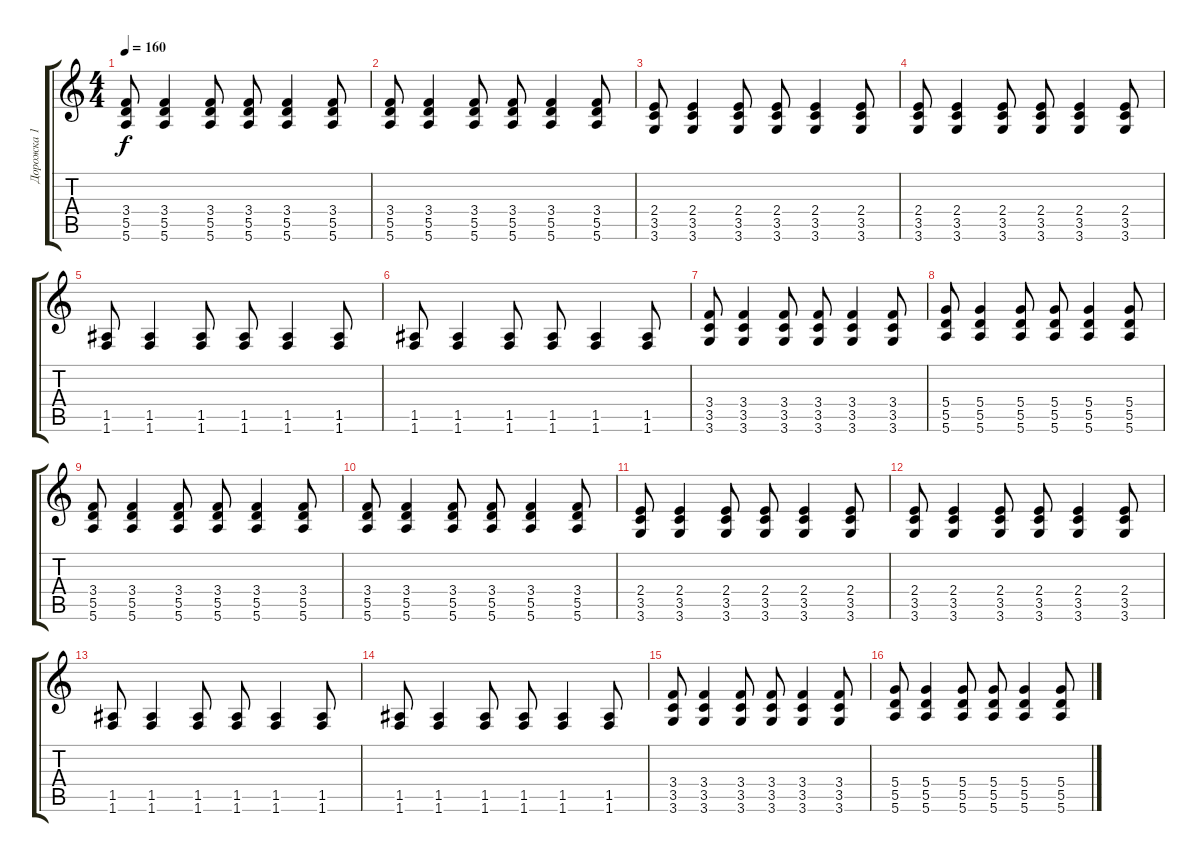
\track ("Дорожка 1" "Дорожка 1") {instrument overdrivenguitar}
\staff {score tabs}
\tuning (E4 B3 G3 D3 A2 E2) {hide}
\ts (4 4)
\tempo 160
\clef g2
\ks c
(3.4 5.5 5.6).8{dy f} (3.4 5.5 5.6).4 (3.4 5.5 5.6).8 (3.4 5.5 5.6).8 (3.4 5.5 5.6).4 (3.4 5.5 5.6).8 |
(3.4 5.5 5.6).8 (3.4 5.5 5.6).4 (3.4 5.5 5.6).8 (3.4 5.5 5.6).8 (3.4 5.5 5.6).4 (3.4 5.5 5.6).8 |
(2.4 3.5 3.6).8 (2.4 3.5 3.6).4 (2.4 3.5 3.6).8 (2.4 3.5 3.6).8 (2.4 3.5 3.6).4 (2.4 3.5 3.6).8 |
(2.4 3.5 3.6).8 (2.4 3.5 3.6).4 (2.4 3.5 3.6).8 (2.4 3.5 3.6).8 (2.4 3.5 3.6).4 (2.4 3.5 3.6).8 |
(1.5 1.6).8 (1.5 1.6).4 (1.5 1.6).8 (1.5 1.6).8 (1.5 1.6).4 (1.5 1.6).8 |
(1.5 1.6).8 (1.5 1.6).4 (1.5 1.6).8 (1.5 1.6).8 (1.5 1.6).4 (1.5 1.6).8 |
(3.4 3.5 3.6).8 (3.4 3.5 3.6).4 (3.4 3.5 3.6).8 (3.4 3.5 3.6).8 (3.4 3.5 3.6).4 (3.4 3.5 3.6).8 |
(5.4 5.5 5.6).8 (5.4 5.5 5.6).4 (5.4 5.5 5.6).8 (5.4 5.5 5.6).8 (5.4 5.5 5.6).4 (5.4 5.5 5.6).8 |
(3.4 5.5 5.6).8 (3.4 5.5 5.6).4 (3.4 5.5 5.6).8 (3.4 5.5 5.6).8 (3.4 5.5 5.6).4 (3.4 5.5 5.6).8 |
(3.4 5.5 5.6).8 (3.4 5.5 5.6).4 (3.4 5.5 5.6).8 (3.4 5.5 5.6).8 (3.4 5.5 5.6).4 (3.4 5.5 5.6).8 |
(2.4 3.5 3.6).8 (2.4 3.5 3.6).4 (2.4 3.5 3.6).8 (2.4 3.5 3.6).8 (2.4 3.5 3.6).4 (2.4 3.5 3.6).8 |
(2.4 3.5 3.6).8 (2.4 3.5 3.6).4 (2.4 3.5 3.6).8 (2.4 3.5 3.6).8 (2.4 3.5 3.6).4 (2.4 3.5 3.6).8 |
(1.5 1.6).8 (1.5 1.6).4 (1.5 1.6).8 (1.5 1.6).8 (1.5 1.6).4 (1.5 1.6).8 |
(1.5 1.6).8 (1.5 1.6).4 (1.5 1.6).8 (1.5 1.6).8 (1.5 1.6).4 (1.5 1.6).8 |
(3.4 3.5 3.6).8 (3.4 3.5 3.6).4 (3.4 3.5 3.6).8 (3.4 3.5 3.6).8 (3.4 3.5 3.6).4 (3.4 3.5 3.6).8 |
(5.4 5.5 5.6).8 (5.4 5.5 5.6).4 (5.4 5.5 5.6).8 (5.4 5.5 5.6).8 (5.4 5.5 5.6).4 (5.4 5.5 5.6).8
